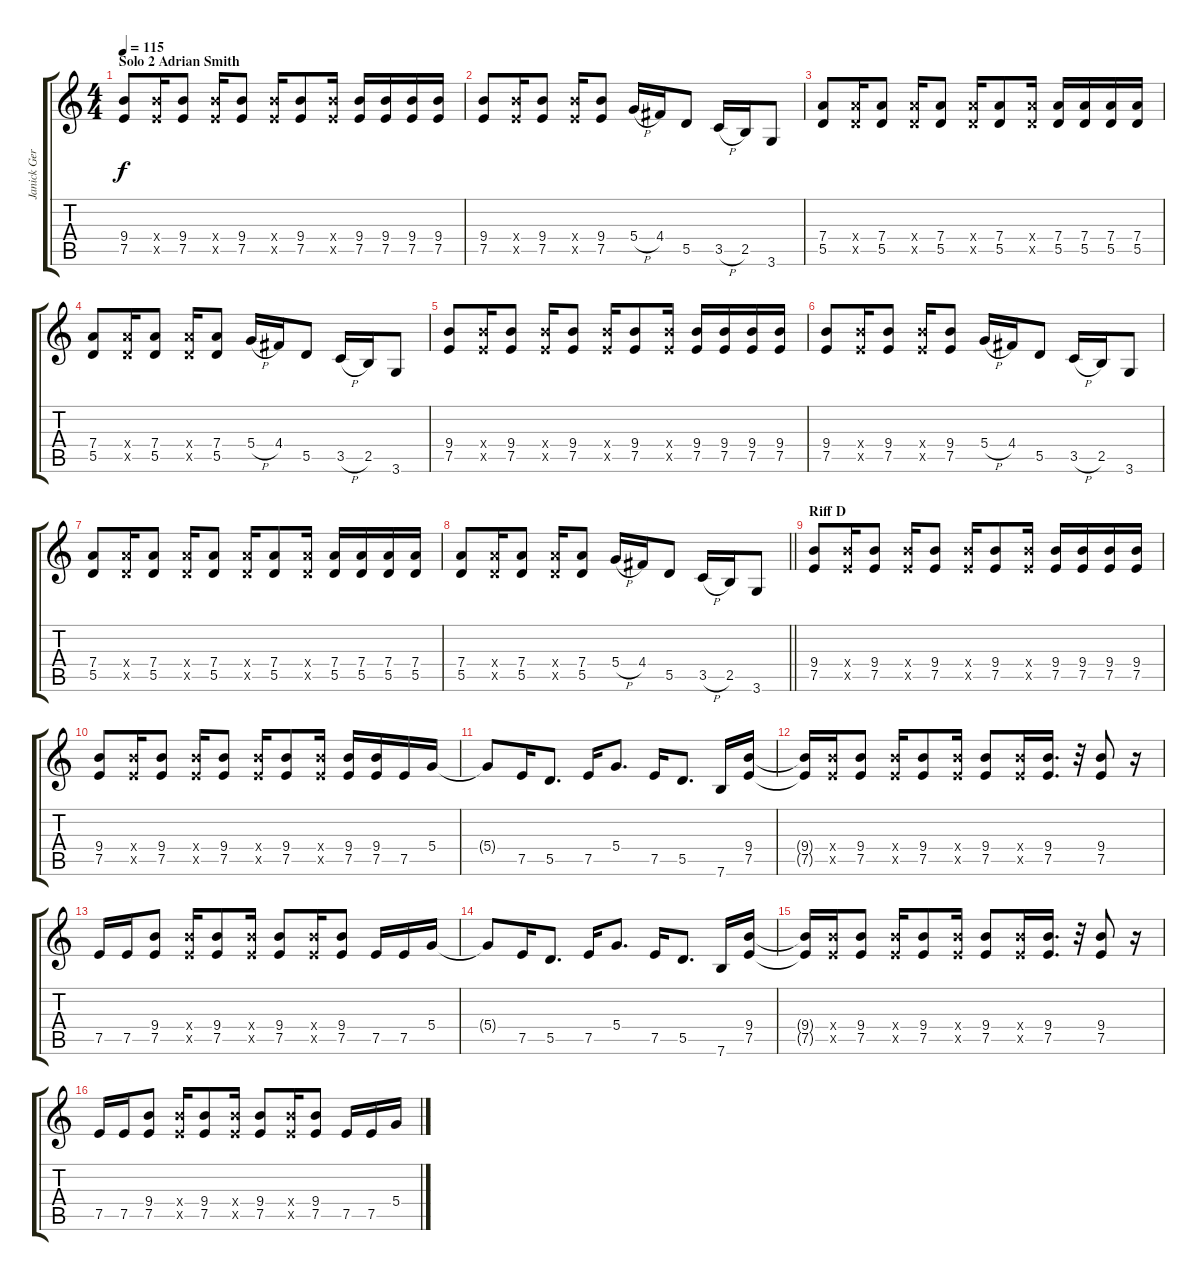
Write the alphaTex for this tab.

\track ("Janick Gers" "Janick Ger") {instrument overdrivenguitar}
\staff {score tabs}
\tuning (E4 B3 G3 D3 A2 E2) {hide}
\ts (4 4)
\section ("" "Solo 2 Adrian Smith")
\tempo 115
\clef g2
\ks c
(9.4 7.5).8{dy f} (9.4{x} 7.5{x}).16 (9.4 7.5).8 (9.4{x} 7.5{x}).16 (9.4 7.5).8 (9.4{x} 7.5{x}).16 (9.4 7.5).8 (9.4{x} 7.5{x}).16 (9.4 7.5).16 (9.4 7.5).16 (9.4 7.5).16 (9.4 7.5).16 |
(9.4 7.5).8 (9.4{x} 7.5{x}).16 (9.4 7.5).8 (9.4{x} 7.5{x}).16 (9.4 7.5).8 5.4{h}.16 4.4.16 5.5.8 3.5{h}.16 2.5.16 3.6.8 |
(7.4 5.5).8 (7.4{x} 5.5{x}).16 (7.4 5.5).8 (7.4{x} 5.5{x}).16 (7.4 5.5).8 (7.4{x} 5.5{x}).16 (7.4 5.5).8 (7.4{x} 5.5{x}).16 (7.4 5.5).16 (7.4 5.5).16 (7.4 5.5).16 (7.4 5.5).16 |
(7.4 5.5).8 (7.4{x} 5.5{x}).16 (7.4 5.5).8 (7.4{x} 5.5{x}).16 (7.4 5.5).8 5.4{h}.16 4.4.16 5.5.8 3.5{h}.16 2.5.16 3.6.8 |
(9.4 7.5).8 (9.4{x} 7.5{x}).16 (9.4 7.5).8 (9.4{x} 7.5{x}).16 (9.4 7.5).8 (9.4{x} 7.5{x}).16 (9.4 7.5).8 (9.4{x} 7.5{x}).16 (9.4 7.5).16 (9.4 7.5).16 (9.4 7.5).16 (9.4 7.5).16 |
(9.4 7.5).8 (9.4{x} 7.5{x}).16 (9.4 7.5).8 (9.4{x} 7.5{x}).16 (9.4 7.5).8 5.4{h}.16 4.4.16 5.5.8 3.5{h}.16 2.5.16 3.6.8 |
(7.4 5.5).8 (7.4{x} 5.5{x}).16 (7.4 5.5).8 (7.4{x} 5.5{x}).16 (7.4 5.5).8 (7.4{x} 5.5{x}).16 (7.4 5.5).8 (7.4{x} 5.5{x}).16 (7.4 5.5).16 (7.4 5.5).16 (7.4 5.5).16 (7.4 5.5).16 |
\barLineRight lightlight
(7.4 5.5).8 (7.4{x} 5.5{x}).16 (7.4 5.5).8 (7.4{x} 5.5{x}).16 (7.4 5.5).8 5.4{h}.16 4.4.16 5.5.8 3.5{h}.16 2.5.16 3.6.8 |
\section ("" "Riff D")
(9.4 7.5).8 (9.4{x} 7.5{x}).16 (9.4 7.5).8 (9.4{x} 7.5{x}).16 (9.4 7.5).8 (9.4{x} 7.5{x}).16 (9.4 7.5).8 (9.4{x} 7.5{x}).16 (9.4 7.5).16 (9.4 7.5).16 (9.4 7.5).16 (9.4 7.5).16 |
(9.4 7.5).8 (9.4{x} 7.5{x}).16 (9.4 7.5).8 (9.4{x} 7.5{x}).16 (9.4 7.5).8 (9.4{x} 7.5{x}).16 (9.4 7.5).8 (9.4{x} 7.5{x}).16 (9.4 7.5).16 (9.4 7.5).16 7.5.16 5.4.16 |
5.4{t}.8 7.5.16 5.5.8{d} 7.5.16 5.4.8{d} 7.5.16 5.5.8{d} 7.6.16 (9.4 7.5).16 |
(9.4{t} 7.5{t}).16 (9.4{x} 7.5{x}).16 (9.4 7.5).8 (9.4{x} 7.5{x}).16 (9.4 7.5).8 (9.4{x} 7.5{x}).16 (9.4 7.5).8 (9.4{x} 7.5{x}).16 (9.4 7.5).16{d} r.32 (9.4 7.5).8 r.16 |
7.5.16 7.5.16 (9.4 7.5).8 (9.4{x} 7.5{x}).16 (9.4 7.5).8 (9.4{x} 7.5{x}).16 (9.4 7.5).8 (9.4{x} 7.5{x}).16 (9.4 7.5).8 7.5.16 7.5.16 5.4.16 |
5.4{t}.8 7.5.16 5.5.8{d} 7.5.16 5.4.8{d} 7.5.16 5.5.8{d} 7.6.16 (9.4 7.5).16 |
(9.4{t} 7.5{t}).16 (9.4{x} 7.5{x}).16 (9.4 7.5).8 (9.4{x} 7.5{x}).16 (9.4 7.5).8 (9.4{x} 7.5{x}).16 (9.4 7.5).8 (9.4{x} 7.5{x}).16 (9.4 7.5).16{d} r.32 (9.4 7.5).8 r.16 |
7.5.16 7.5.16 (9.4 7.5).8 (9.4{x} 7.5{x}).16 (9.4 7.5).8 (9.4{x} 7.5{x}).16 (9.4 7.5).8 (9.4{x} 7.5{x}).16 (9.4 7.5).8 7.5.16 7.5.16 5.4.16
